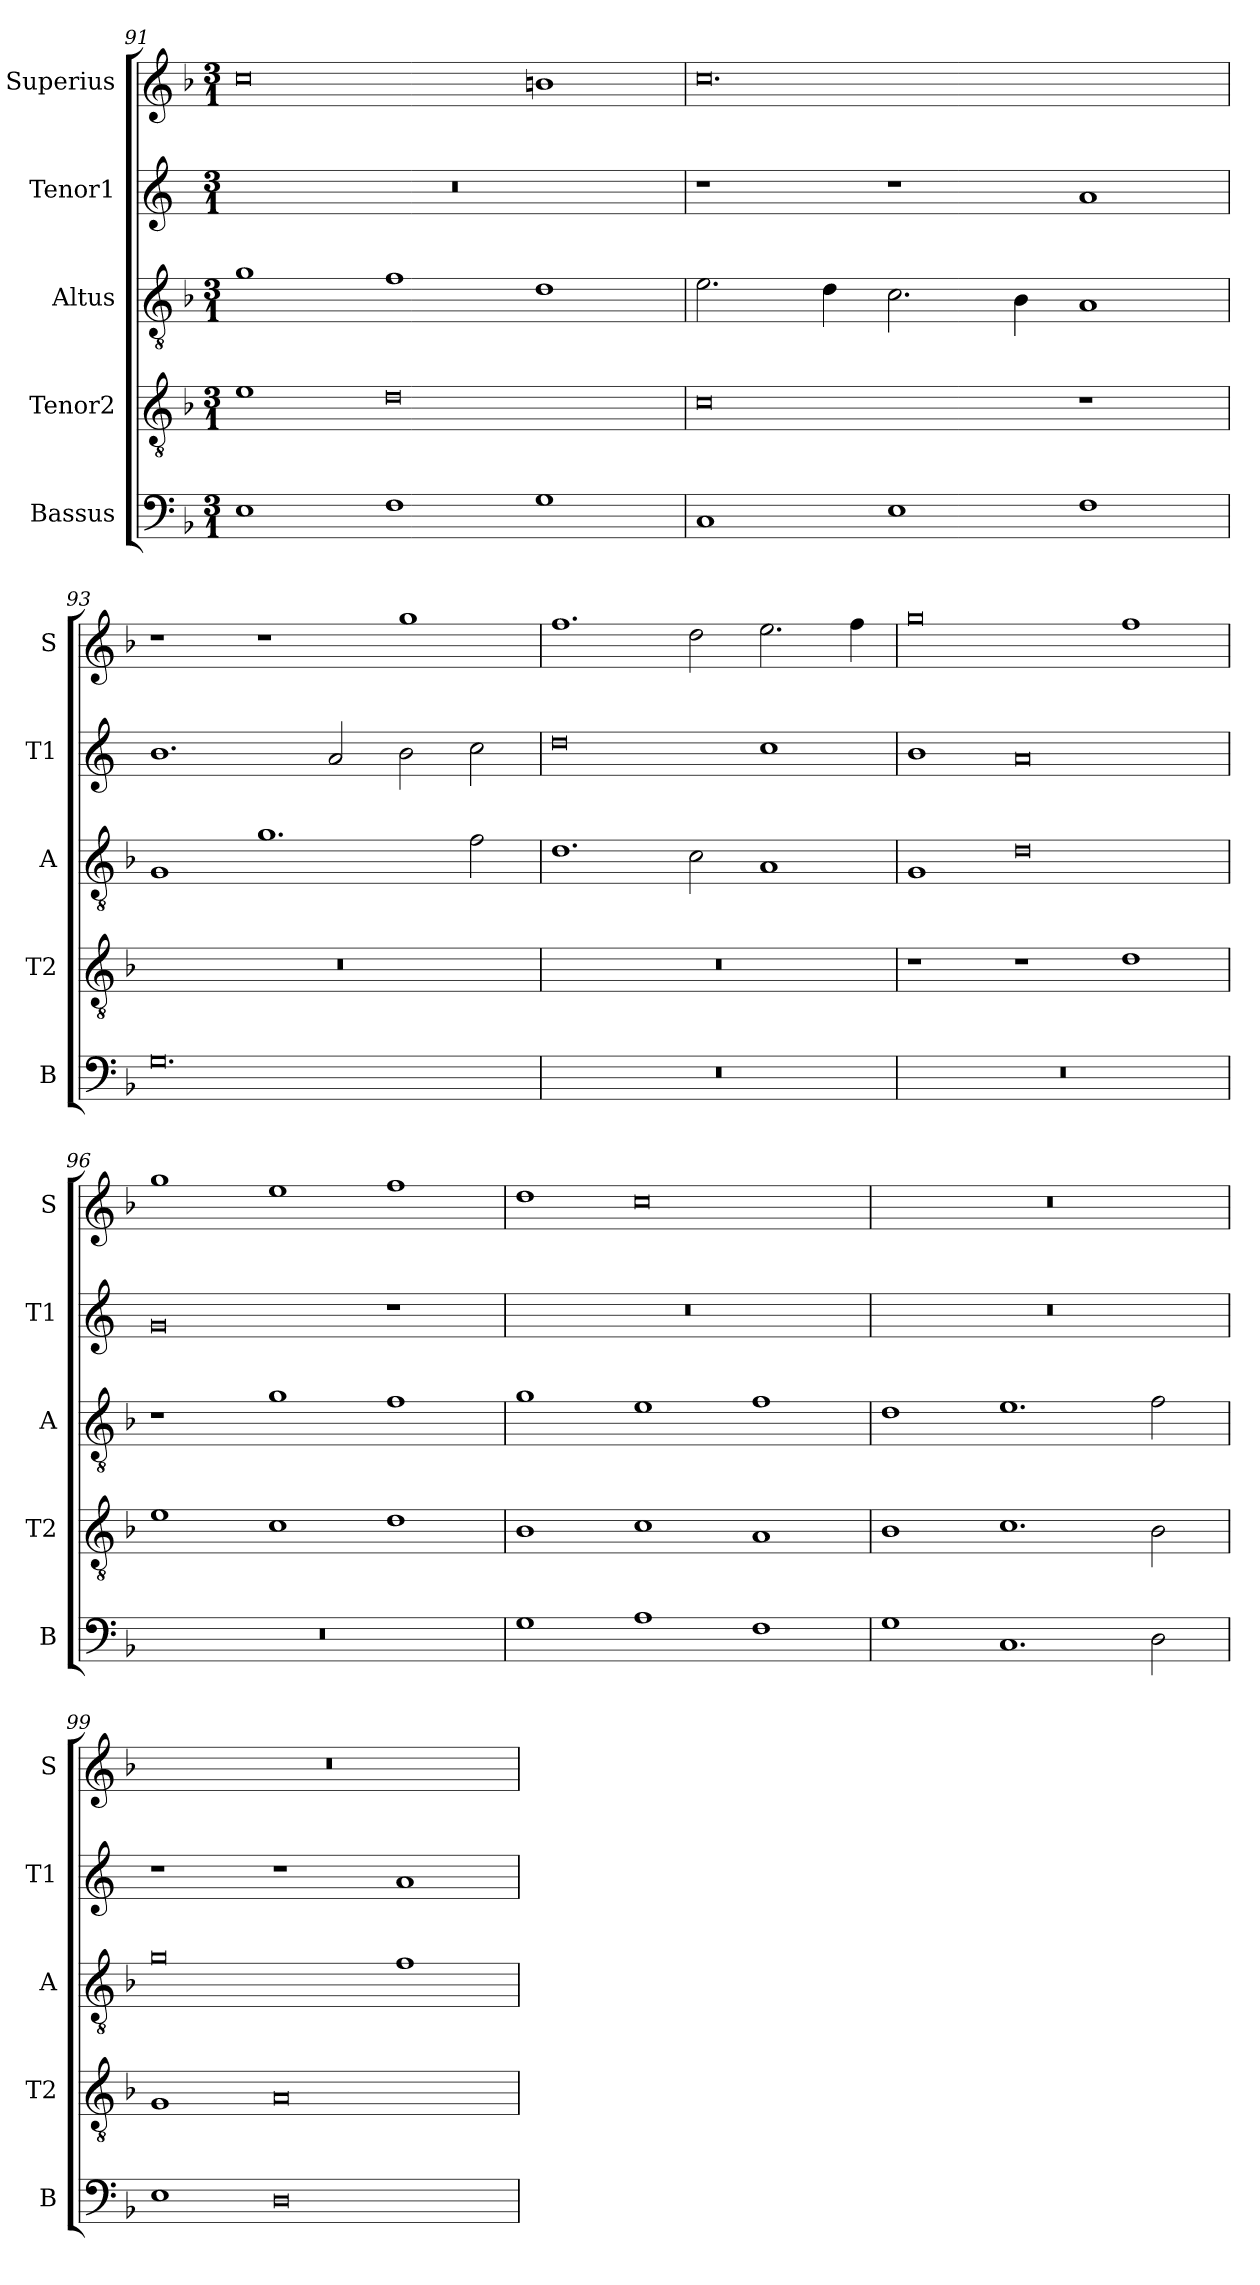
**kern	**kern	**kern	**kern	**kern
*part5	*part4	*part3	*part2	*part1
*staff5	*staff4	*staff3	*staff2	*staff1
*I"Bassus	*I"Tenor2	*I"Altus	*I"Tenor1	*I"Superius
*I'B	*I'T2	*I'A	*I'T1	*I'S
*clefF4	*clefGv2	*clefGv2	*clefG2	*clefG2
*k[b-]	*k[b-]	*k[b-]	*k[]	*k[b-]
*M3/1	*M3/1	*M3/1	*M3/1	*M3/1
=91	=91	=91	=91	=91
1E	1e	1g	0.r	0cc
1F	0d	1f	.	.
1G	.	1d	.	1bn
=92	=92	=92	=92	=92
1C	0c	2.e\	1r	0.cc
.	.	4d\	.	.
1E	.	2.c\	1r	.
.	.	4B-\	.	.
1F	1r	1A	1a	.
=93	=93	=93	=93	=93
0.G	0.r	1G	1.b	1r
.	.	1.g	.	1r
.	.	.	2a/	.
.	.	.	2b\	1gg
.	.	2f\	2cc\	.
=94	=94	=94	=94	=94
0.r	0.r	1.d	0dd	1.ff
.	.	2c\	.	2dd\
.	.	1A	1cc	2.ee\
.	.	.	.	4ff\
=95	=95	=95	=95	=95
0.r	1r	1G	1b	0gg
.	1r	0d	0a	.
.	1d	.	.	1ff
=96	=96	=96	=96	=96
0.r	1e	1r	0g	1gg
.	1c	1g	.	1ee
.	1d	1f	1r	1ff
=97	=97	=97	=97	=97
1G	1B-	1g	0.r	1dd
1A	1c	1e	.	0cc
1F	1A	1f	.	.
=98	=98	=98	=98	=98
1G	1B-	1d	0.r	0.r
1.C	1.c	1.e	.	.
2D\	2B-\	2f\	.	.
=99	=99	=99	=99	=99
1E	1G	0g	1r	0.r
0D	0A	.	1r	.
.	.	1f	1a	.
=	=	=	=	=
*-	*-	*-	*-	*-
